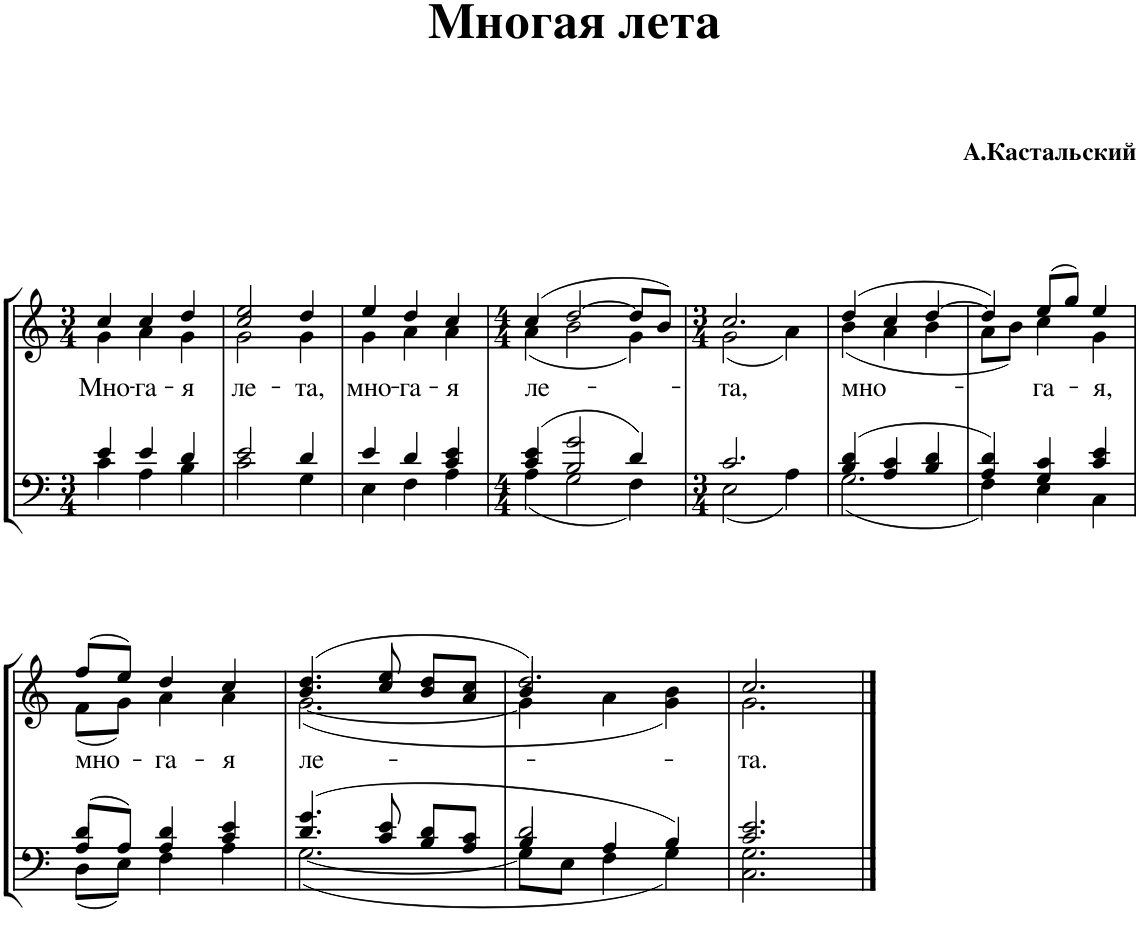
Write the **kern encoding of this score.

**kern	**kern	**text
*part1	*part1	*part1
*staff2	*staff1	*staff1
*I"Piano	*	*
*I'Pno.	*	*
*clefF4	*clefG2	*
*k[]	*k[]	*
*M3/4	*M3/4	*
=1	=1	=1
*^	*^	*
!	!	!	!	!LO:LY:b
4e/	4c\	4cc/	4g\	Мно-
!	!	!	!	!LO:LY:b
4e/	4A\	4cc/	4a\	-га-
!	!	!	!	!LO:LY:b
4d/	4B\	4dd/	4g\	-я
=2	=2	=2	=2	=2
!	!	!	!	!LO:LY:b
2e/	2c\	2cc/ 2ee/	2g\	ле-
!	!	!	!	!LO:LY:b
4d/	4G\	4dd/	4g\	-та,
=3	=3	=3	=3	=3
!	!	!	!	!LO:LY:b
4e/	4E\	4ee/	4g\	мно-
!	!	!	!	!LO:LY:b
4d/	4F\	4dd/	4a\	-га-
!	!	!	!	!LO:LY:b
4c/ 4e/	4A\	4cc/	4a\	-я
=4	=4	=4	=4	=4
*M4/4	*	*M4/4	*	*
!	!	!	!	!LO:LY:b
4c/ 4e/	4A\	(4cc/	(4a\	ле-
2B/ 2g/	2G\	[2dd/	2b\	.
4d/	4F\	8dd/L]	4g\)	.
.	.	8b/J)	.	.
=5	=5	=5	=5	=5
*M3/4	*	*M3/4	*	*
!	!	!	!	!LO:LY:b
2.c/	2E\	2.cc/	(2g\	-та,
.	4A\	.	4a\)	.
=6	=6	=6	=6	=6
!	!	!	!	!LO:LY:b
4B/ 4d/	2.G\	(4dd/	(4b\	мно-
4A/ 4c/	.	4cc/	4a\	.
4B/ 4d/	.	[4dd/	4b\	.
=7	=7	=7	=7	=7
4A/ 4d/	4F\	4dd/])	8a\L	.
.	.	.	8b\J)	.
!	!	!	!	!LO:LY:b
4G/ 4c/	4E\	(8ee/L	4cc\	-га-
.	.	8gg/J)	.	.
!	!	!	!	!LO:LY:b
4c/ 4e/	4C\	4ee/	4g\	-я,
!!LO:LB:g=z	!!
=8	=8	=8	=8	=8
*	*^	*	*	*
!	!	!	!	!	!LO:LY:b
8d/L	4A/	8D\L	(8ff/L	(8f\L	мно-
8A/J	.	8E\J	8ee/J)	8g\J)	.
!	!	!	!	!	!LO:LY:b
4A/ 4d/	2ryy	4F\	4dd/	4a\	-га-
!	!	!	!	!	!LO:LY:b
4c/ 4e/	.	4A\	4cc/	4a\	-я
=9	=9	=9	=9	=9	=9
!	!	!	!	!	!LO:LY:b
*	*v	*v	*	*	*
4.d/ 4.g/	[2.G\	(4.b/ 4.dd/	([2.g\	ле-
8c/ 8e/	.	8cc/ 8ee/	.	.
8B/ 8d/L	.	8b/ 8dd/L	.	.
8A/ 8c/J	.	8a/ 8cc/J	.	.
=10	=10	=10	=10	=10
*	*^	*	*^	*
4B/	2d/	8G\L]	2.dd/)	4g\]	4b/	.
.	.	8E\J	.	.	.	.
4A/	.	4F\	.	4a\	2ryy	.
4B/	4ryy	4G\	.	4g\ 4b\)	.	.
*	*	*	*	*v	*v	*
=11	=11	=11	=11	=11	=11
!	!	!	!	!	!LO:LY:b
*	*v	*v	*	*	*
2.c/ 2.e/	2.C\ 2.G\	2.cc/	2.g\	-та.
*v	*v	*	*	*
*	*v	*v	*
==	==	==
*-	*-	*-
